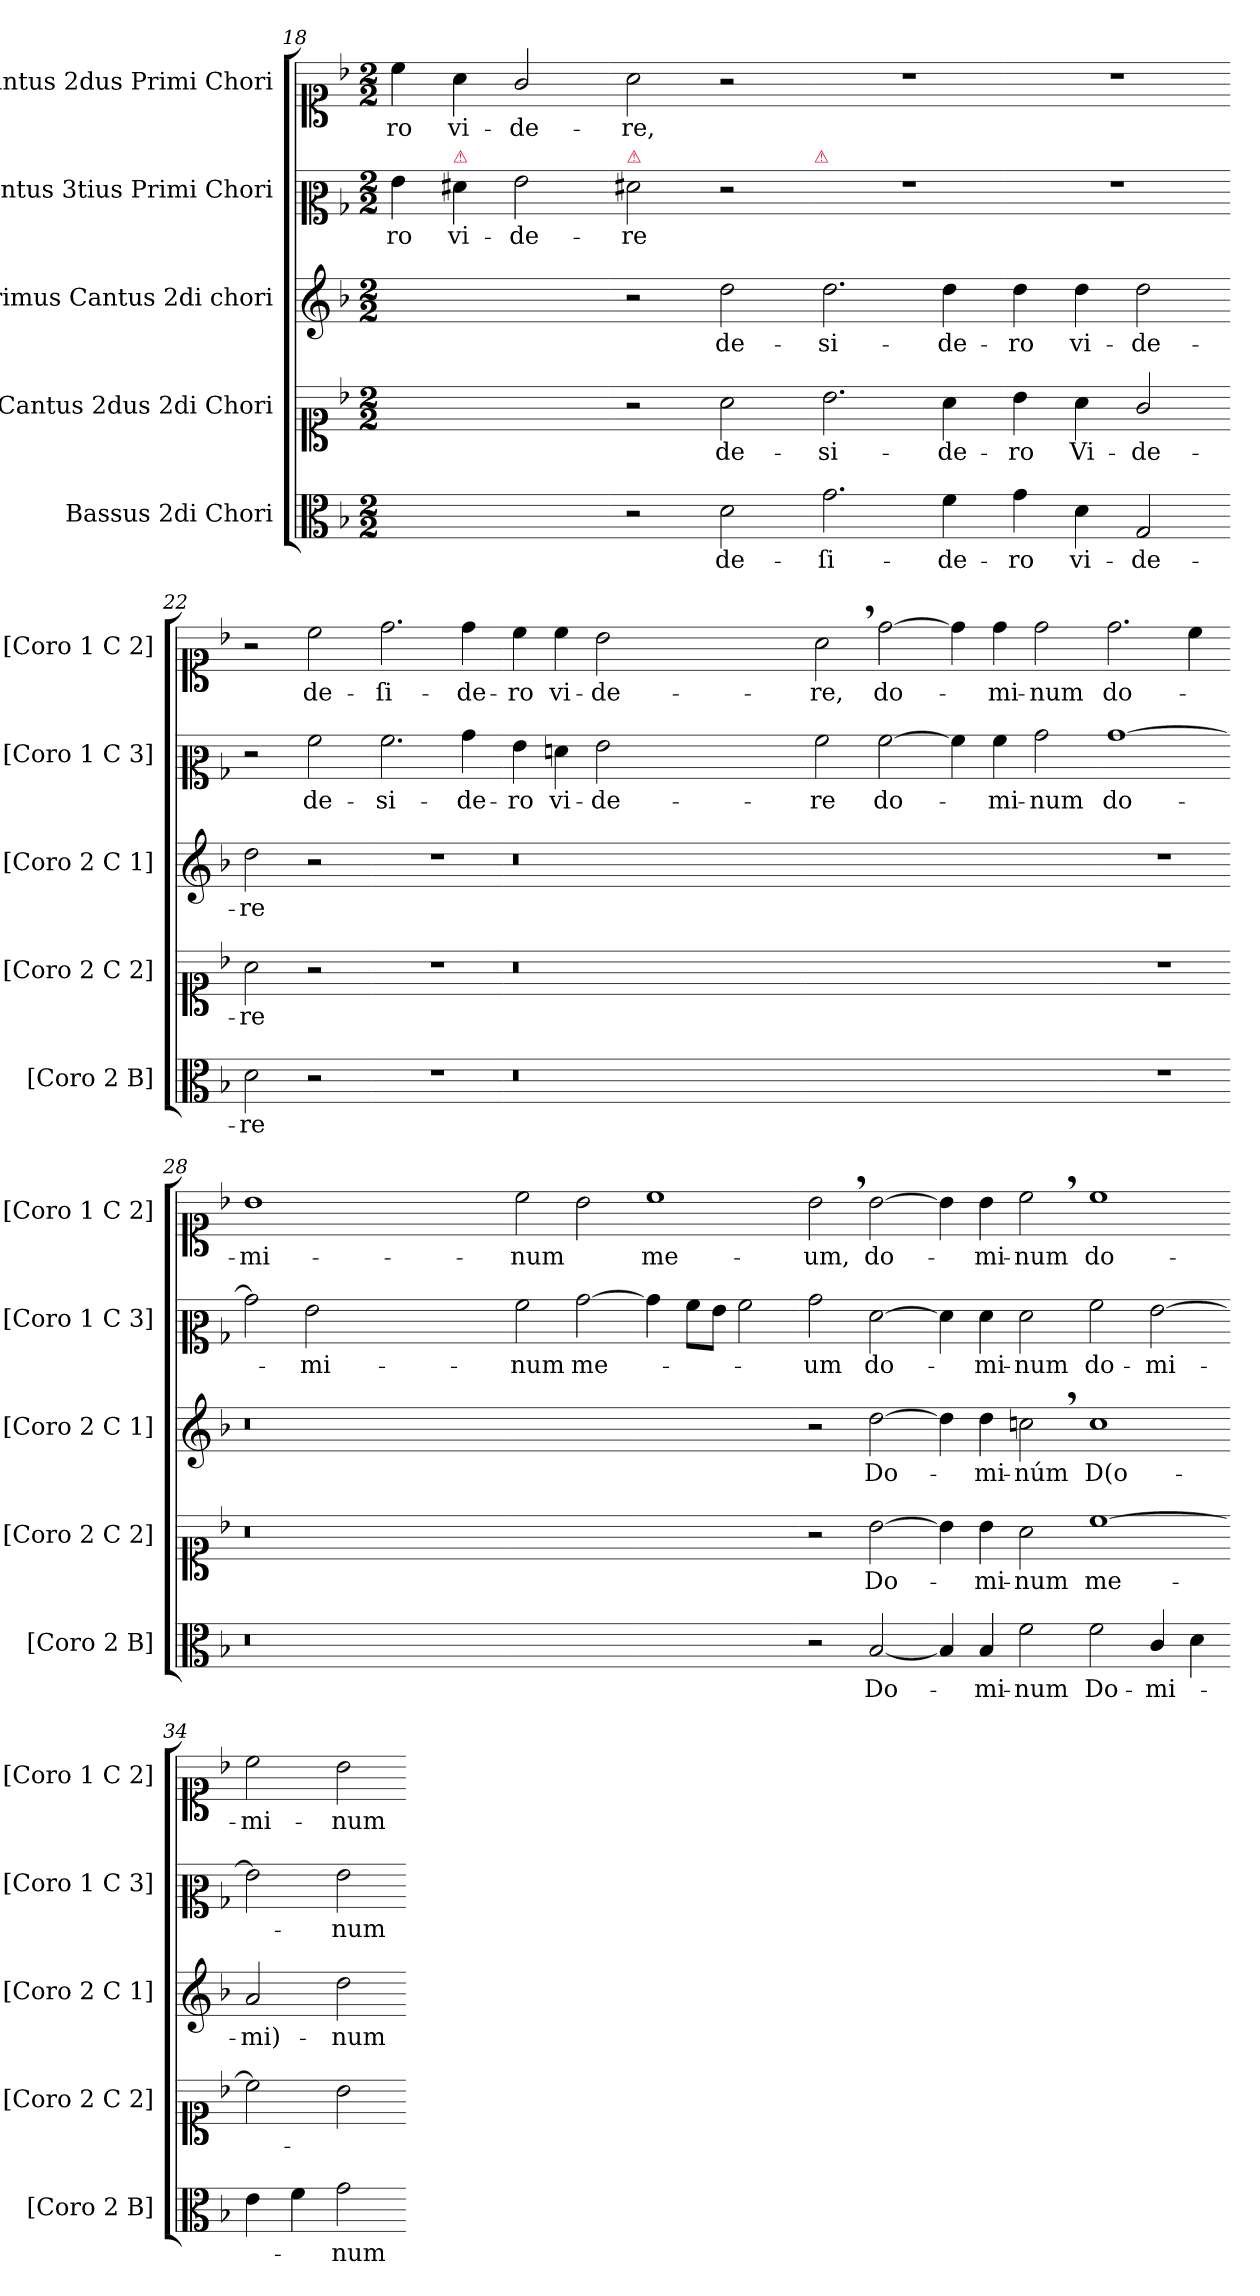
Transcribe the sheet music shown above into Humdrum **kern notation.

**kern	**text	**kern	**text	**kern	**text	**kern	**text	**kern	**text
*part5	*part5	*part4	*part4	*part3	*part3	*part2	*part2	*part1	*part1
*staff5	*staff5	*staff4	*staff4	*staff3	*staff3	*staff2	*staff2	*staff1	*staff1
*I"Bassus 2di Chori	*	*I"Cantus 2dus 2di Chori	*	*I"Primus Cantus 2di chori	*	*I"Cantus 3tius Primi Chori	*	*I"Cantus 2dus Primi Chori	*
*I'[Coro 2 B]	*	*I'[Coro 2 C 2]	*	*I'[Coro 2 C 1]	*	*I'[Coro 1 C 3]	*	*I'[Coro 1 C 2]	*
*clefC3	*	*clefC1	*	*clefG2	*	*clefC2	*	*clefC1	*
*k[b-]	*	*k[b-]	*	*k[b-]	*	*k[b-]	*	*k[b-]	*
*M2/2	*	*M2/2	*	*M2/2	*	*M2/2	*	*M2/2	*
=18	=18	=18	=18	=18	=18	=18	=18	=18	=18
1ryy	.	1ryy	.	1ryy	.	4g\	-ro	4cc\	-ro
!	!	!	!	!	!	!LO:TX:a:color=crimson:t=⚠	!	!	!
.	.	.	.	.	.	4f#X\	vi-	4a\	vi-
.	.	.	.	.	.	2g\	-de-	2g/	-de-
=19-	=19-	=19-	=19-	=19-	=19-	=19-	=19-	=19-	=19-
!	!	!	!	!	!	!LO:TX:a:color=crimson:t=⚠	!	!	!
2r	.	2r	.	2r	.	2f#X\	-re	2a\	-re,
2d\	de-	2a\	de-	2dd\	de-	2r	.	2r	.
!	!	!	!	!	!	!LO:TX:a:color=crimson:t=⚠	!	!	!
=20-	=20-	=20-	=20-	=20-	=20-	=20-	=20-	=20-	=20-
2.g\	-ſi-	2.b-\	-si-	2.dd\	-si-	1r	.	1r	.
4f\	-de-	4a\	-de-	4dd\	-de-	.	.	.	.
=21-	=21-	=21-	=21-	=21-	=21-	=21-	=21-	=21-	=21-
4g\	-ro	4b-\	-ro	4dd\	-ro	1r	.	1r	.
4d\	vi-	4a\	Vi-	4dd\	vi-	.	.	.	.
2G/	-de-	2g/	-de-	2dd\	-de-	.	.	.	.
=22-	=22-	=22-	=22-	=22-	=22-	=22-	=22-	=22-	=22-
2d\	-re	2a\	-re	2dd\	-re	2r	.	2r	.
2r	.	2r	.	2r	.	2a\	de-	2cc\	de-
=23-	=23-	=23-	=23-	=23-	=23-	=23-	=23-	=23-	=23-
1r	.	1r	.	1r	.	2.a\	-si-	2.dd\	-ſi-
.	.	.	.	.	.	4b-\	-de-	4dd\	-de-
=24-	=24-	=24-	=24-	=24-	=24-	=24-	=24-	=24-	=24-
0.r	.	0.r	.	0.r	.	4g\	-ro	4cc\	-ro
.	.	.	.	.	.	4fn\	vi-	4cc\	vi-
.	.	.	.	.	.	2g\	-de-	2b-\	-de-
.	.	.	.	.	.	0ryy	.	0ryy	.
=25-	=25-	=25-	=25-	=25-	=25-	=25-	=25-	=25-	=25-
1ryy	.	1ryy	.	1ryy	.	2a\	-re	2a,>\	-re,
.	.	.	.	.	.	[2a\	do-	[2dd\	do-
=26-	=26-	=26-	=26-	=26-	=26-	=26-	=26-	=26-	=26-
1ryy	.	1ryy	.	1ryy	.	4a\]	.	4dd\]	.
.	.	.	.	.	.	4a\	-mi-	4dd\	-mi-
.	.	.	.	.	.	2b-\	-num	2dd\	-num
=27-	=27-	=27-	=27-	=27-	=27-	=27-	=27-	=27-	=27-
1r	.	1r	.	1r	.	[1b-	do-	2.dd\	do-
.	.	.	.	.	.	.	.	4cc\	.
=28-	=28-	=28-	=28-	=28-	=28-	=28-	=28-	=28-	=28-
0.r	.	0.r	.	0.r	.	2b-]	.	1b-	-mi-
.	.	.	.	.	.	2g\	-mi-	.	.
.	.	.	.	.	.	0ryy	.	0ryy	.
=29-	=29-	=29-	=29-	=29-	=29-	=29-	=29-	=29-	=29-
1ryy	.	1ryy	.	1ryy	.	2a\	-num	2cc\	-num
.	.	.	.	.	.	[2b-\	me-	2b-\	.
=30-	=30-	=30-	=30-	=30-	=30-	=30-	=30-	=30-	=30-
1ryy	.	1ryy	.	1ryy	.	4b-\]	.	1cc	me-
.	.	.	.	.	.	8a\L	.	.	.
.	.	.	.	.	.	8g\J	.	.	.
.	.	.	.	.	.	2a\	.	.	.
=31-	=31-	=31-	=31-	=31-	=31-	=31-	=31-	=31-	=31-
2r	.	2r	.	2r	.	2b-\	-um	2b-,>\	-um,
[2B-/	Do-	[2b-\	Do-	[2dd\	Do-	[2f\	do-	[2b-\	do-
=32-	=32-	=32-	=32-	=32-	=32-	=32-	=32-	=32-	=32-
4B-/]	.	4b-\]	.	4dd\]	.	4f\]	.	4b-\]	.
4B-/	-mi-	4b-\	-mi-	4dd\	-mi-	4f\	-mi-	4b-\	-mi-
2f\	-num	2a\	-num	2ccn,>\	-núm	2f\	-num	2cc,>\	-num
=33-	=33-	=33-	=33-	=33-	=33-	=33-	=33-	=33-	=33-
2f\	Do-	[1cc	me-	1cc	D(o-	2a\	do-	1cc	do-
4c/	-mi-	.	.	.	.	[2g\	-mi-	.	.
4d\	.	.	.	.	.	.	.	.	.
=34-	=34-	=34-	=34-	=34-	=34-	=34-	=34-	=34-	=34-
4e\	.	2cc]	.	2a/	-mi)-	2g\]	.	2cc\	-mi-
4f\	.	.	.	.	.	.	.	.	.
2g\	-num	2b-\	.	2dd\	-num	2g\	-num	2b-\	-num
=-	=-	=-	=-	=-	=-	=-	=-	=-	=-
*-	*-	*-	*-	*-	*-	*-	*-	*-	*-
